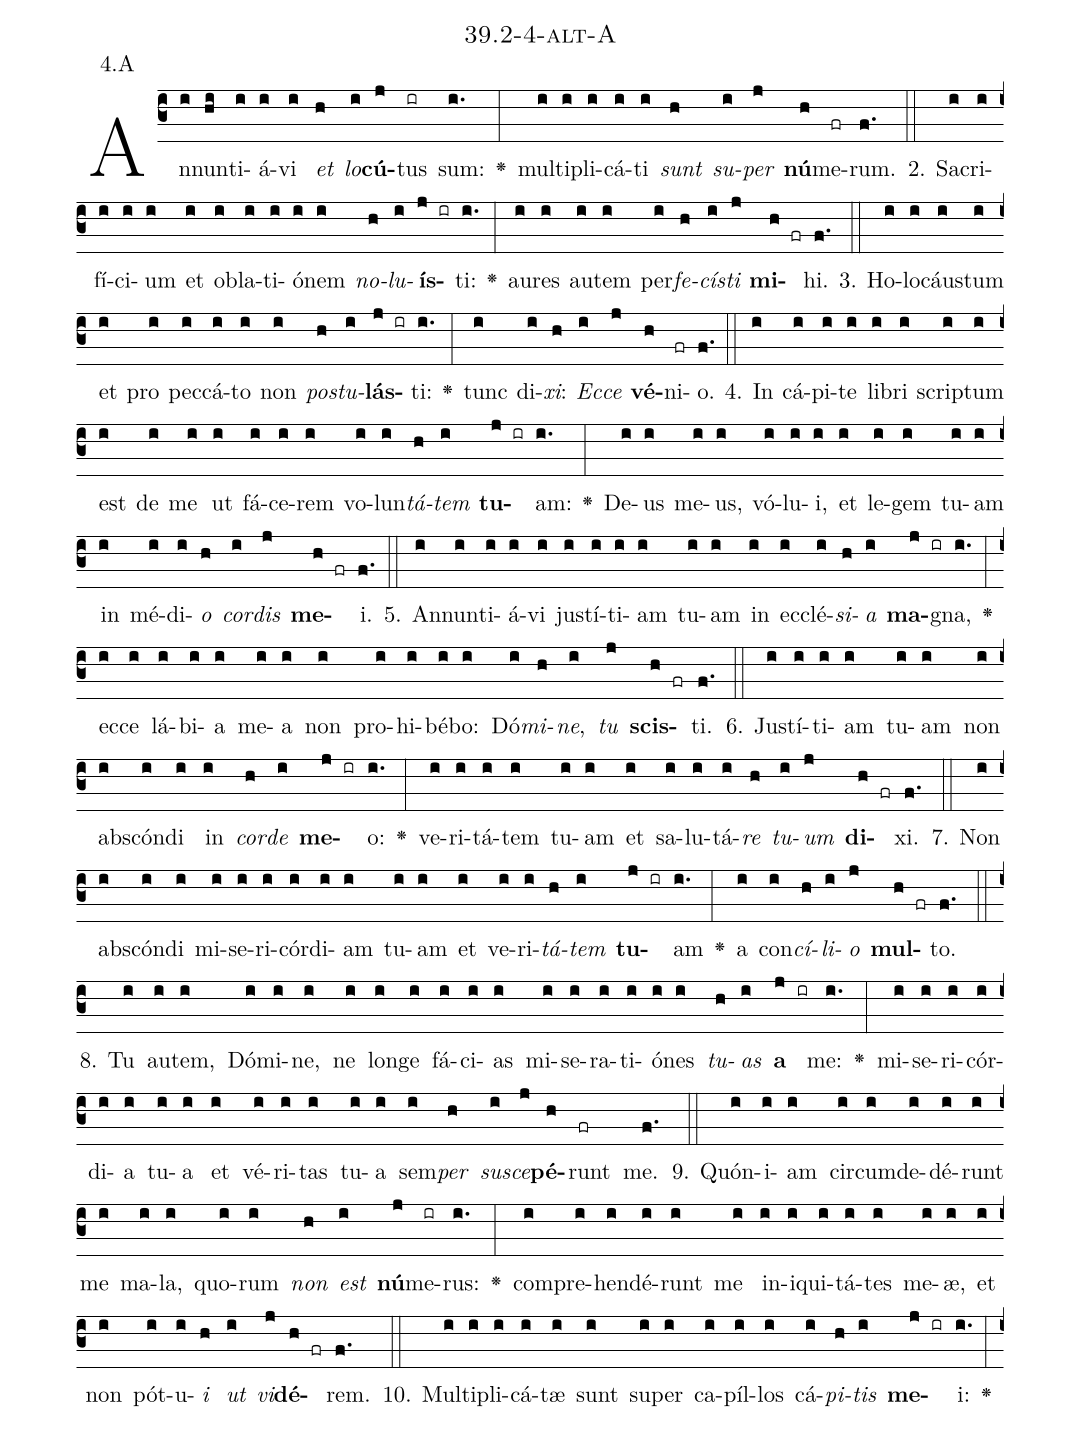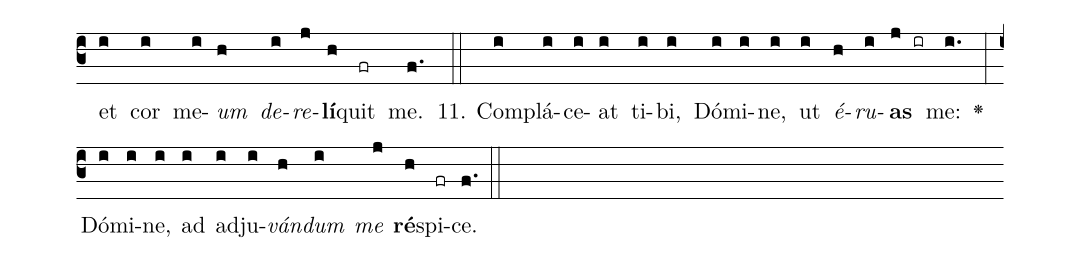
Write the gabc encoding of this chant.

name: 39.2-4-alt-A;
annotation: 4.A;
%%
(c3)An(i)nun(hi)ti(i)á(i)vi(i) <i>et</i>(h) <i>lo</i>(i)<b>cú</b>(j)tus(ir) sum:(i.) <v>\greheightstar</v>(:) mul(i)ti(i)pli(i)cá(i)ti(i) <i>sunt</i>(h) <i>su</i>(i)<i>per</i>(j) <b>nú</b>(h)me(fr)rum.(f.) (::)
2. Sa(i)cri(i)fí(i)ci(i)um(i) et(i) ob(i)la(i)ti(i)ó(i)nem(i) <i>no</i>(h)<i>lu</i>(i)<b>ís</b>(j ir)ti:(i.) <v>\greheightstar</v>(:) au(i)res(i) au(i)tem(i) per(i)<i>fe</i>(h)<i>cís</i>(i)<i>ti</i>(j) <b>mi</b>(h fr)hi.(f.) (::)
3. Ho(i)lo(i)cáus(i)tum(i) et(i) pro(i) pec(i)cá(i)to(i) non(i) <i>pos</i>(h)<i>tu</i>(i)<b>lás</b>(j ir)ti:(i.) <v>\greheightstar</v>(:) tunc(i) di(i)<i>xi</i>:(h) <i>Ec</i>(i)<i>ce</i>(j) <b>vé</b>(h)ni(fr)o.(f.) (::)
4. In(i) cá(i)pi(i)te(i) li(i)bri(i) scrip(i)tum(i) est(i) de(i) me(i) ut(i) fá(i)ce(i)rem(i) vo(i)lun(i)<i>tá</i>(h)<i>tem</i>(i) <b>tu</b>(j ir)am:(i.) <v>\greheightstar</v>(:) De(i)us(i) me(i)us,(i) vó(i)lu(i)i,(i) et(i) le(i)gem(i) tu(i)am(i) in(i) mé(i)di(i)<i>o</i>(h) <i>cor</i>(i)<i>dis</i>(j) <b>me</b>(h fr)i.(f.) (::)
5. An(i)nun(i)ti(i)á(i)vi(i) jus(i)tí(i)ti(i)am(i) tu(i)am(i) in(i) ec(i)clé(i)<i>si</i>(h)<i>a</i>(i) <b>ma</b>(j ir)gna,(i.) <v>\greheightstar</v>(:) ec(i)ce(i) lá(i)bi(i)a(i) me(i)a(i) non(i) pro(i)hi(i)bé(i)bo:(i) Dó(i)<i>mi</i>(h)<i>ne</i>,(i) <i>tu</i>(j) <b>scis</b>(h fr)ti.(f.) (::)
6. Jus(i)tí(i)ti(i)am(i) tu(i)am(i) non(i) abs(i)cón(i)di(i) in(i) <i>cor</i>(h)<i>de</i>(i) <b>me</b>(j ir)o:(i.) <v>\greheightstar</v>(:) ve(i)ri(i)tá(i)tem(i) tu(i)am(i) et(i) sa(i)lu(i)tá(i)<i>re</i>(h) <i>tu</i>(i)<i>um</i>(j) <b>di</b>(h fr)xi.(f.) (::)
7. Non(i) abs(i)cón(i)di(i) mi(i)se(i)ri(i)cór(i)di(i)am(i) tu(i)am(i) et(i) ve(i)ri(i)<i>tá</i>(h)<i>tem</i>(i) <b>tu</b>(j ir)am(i.) <v>\greheightstar</v>(:) a(i) con(i)<i>cí</i>(h)<i>li</i>(i)<i>o</i>(j) <b>mul</b>(h fr)to.(f.) (::)
8. Tu(i) au(i)tem,(i) Dó(i)mi(i)ne,(i) ne(i) lon(i)ge(i) fá(i)ci(i)as(i) mi(i)se(i)ra(i)ti(i)ó(i)nes(i) <i>tu</i>(h)<i>as</i>(i) <b>a</b>(j ir) me:(i.) <v>\greheightstar</v>(:) mi(i)se(i)ri(i)cór(i)di(i)a(i) tu(i)a(i) et(i) vé(i)ri(i)tas(i) tu(i)a(i) sem(i)<i>per</i>(h) <i>su</i>(i)<i>sce</i>(j)<b>pé</b>(h)runt(fr) me.(f.) (::)
9. Quón(i)i(i)am(i) cir(i)cum(i)de(i)dé(i)runt(i) me(i) ma(i)la,(i) quo(i)rum(i) <i>non</i>(h) <i>est</i>(i) <b>nú</b>(j)me(ir)rus:(i.) <v>\greheightstar</v>(:) com(i)pre(i)hen(i)dé(i)runt(i) me(i) in(i)i(i)qui(i)tá(i)tes(i) me(i)æ,(i) et(i) non(i) pót(i)u(i)<i>i</i>(h) <i>ut</i>(i) <i>vi</i>(j)<b>dé</b>(h fr)rem.(f.) (::)
10. Mul(i)ti(i)pli(i)cá(i)tæ(i) sunt(i) su(i)per(i) ca(i)píl(i)los(i) cá(i)<i>pi</i>(h)<i>tis</i>(i) <b>me</b>(j ir)i:(i.) <v>\greheightstar</v>(:) et(i) cor(i) me(i)<i>um</i>(h) <i>de</i>(i)<i>re</i>(j)<b>lí</b>(h)quit(fr) me.(f.) (::)
11. Com(i)plá(i)ce(i)at(i) ti(i)bi,(i) Dó(i)mi(i)ne,(i) ut(i) <i>é</i>(h)<i>ru</i>(i)<b>as</b>(j ir) me:(i.) <v>\greheightstar</v>(:) Dó(i)mi(i)ne,(i) ad(i) ad(i)ju(i)<i>ván</i>(h)<i>dum</i>(i) <i>me</i>(j) <b>ré</b>(h)spi(fr)ce.(f.) (::)
